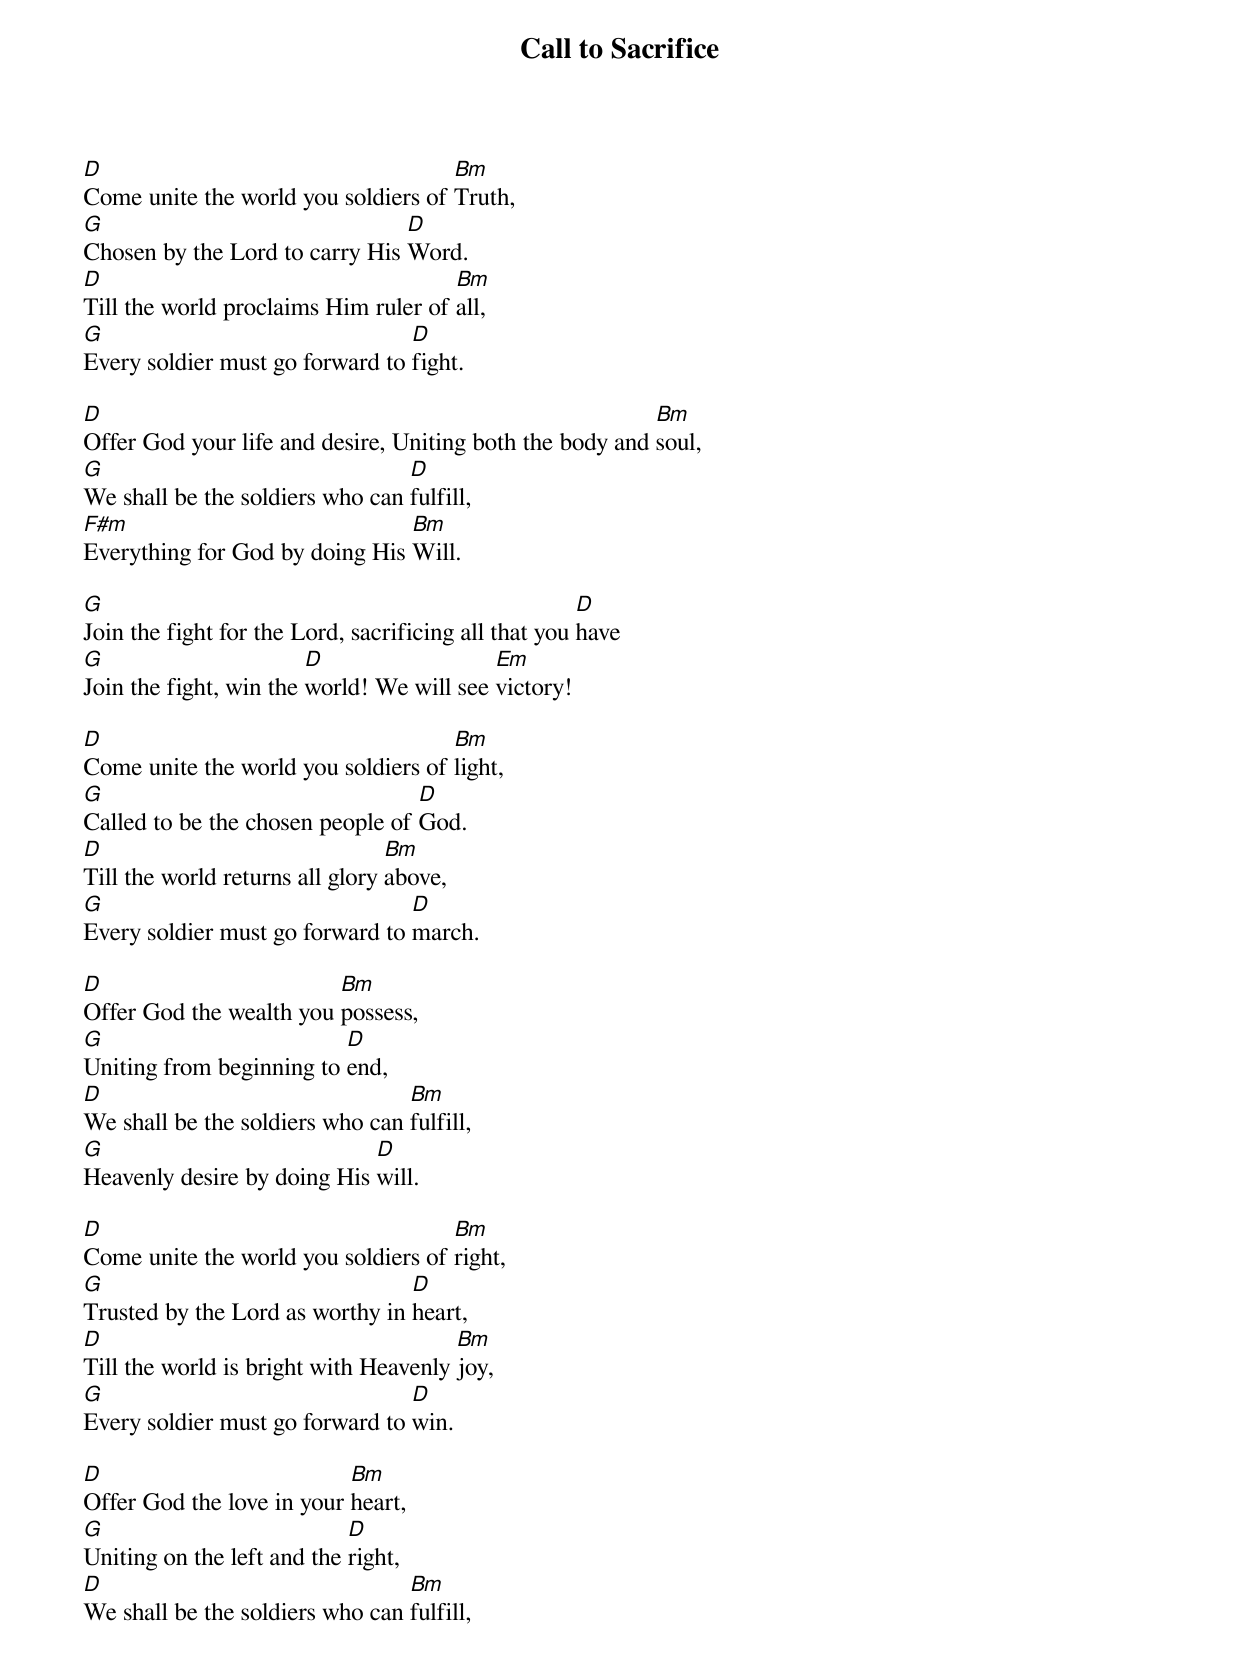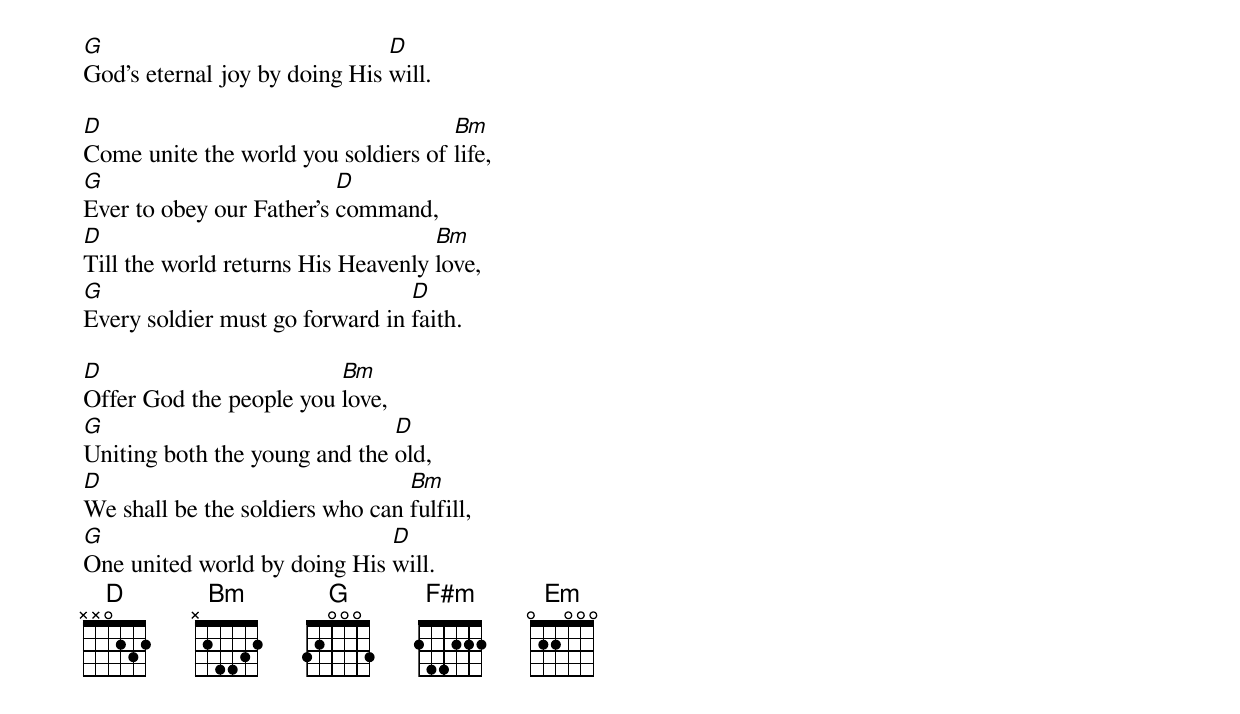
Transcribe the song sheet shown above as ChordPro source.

{title: Call to Sacrifice}
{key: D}

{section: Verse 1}
[D]Come unite the world you soldiers of [Bm]Truth,
[G]Chosen by the Lord to carry His [D]Word.
[D]Till the world proclaims Him ruler of [Bm]all,
[G]Every soldier must go forward to [D]fight.

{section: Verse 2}
[D]Offer God your life and desire, Uniting both the body and [Bm]soul,
[G]We shall be the soldiers who can [D]fulfill,
[F#m]Everything for God by doing His [Bm]Will.

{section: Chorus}
[G]Join the fight for the Lord, sacrificing all that you [D]have
[G]Join the fight, win the [D]world! We will see [Em]victory!

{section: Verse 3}
[D]Come unite the world you soldiers of [Bm]light,
[G]Called to be the chosen people of [D]God.
[D]Till the world returns all glory [Bm]above,
[G]Every soldier must go forward to [D]march.

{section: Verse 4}
[D]Offer God the wealth you [Bm]possess,
[G]Uniting from beginning to [D]end,
[D]We shall be the soldiers who can [Bm]fulfill,
[G]Heavenly desire by doing His [D]will.

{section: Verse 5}
[D]Come unite the world you soldiers of [Bm]right,
[G]Trusted by the Lord as worthy in [D]heart,
[D]Till the world is bright with Heavenly [Bm]joy,
[G]Every soldier must go forward to [D]win.

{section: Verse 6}
[D]Offer God the love in your [Bm]heart,
[G]Uniting on the left and the [D]right,
[D]We shall be the soldiers who can [Bm]fulfill,
[G]God's eternal joy by doing His [D]will.

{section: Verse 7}
[D]Come unite the world you soldiers of [Bm]life,
[G]Ever to obey our Father's [D]command,
[D]Till the world returns His Heavenly [Bm]love,
[G]Every soldier must go forward in [D]faith.

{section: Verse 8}
[D]Offer God the people you [Bm]love,
[G]Uniting both the young and the [D]old,
[D]We shall be the soldiers who can [Bm]fulfill,
[G]One united world by doing His [D]will.
